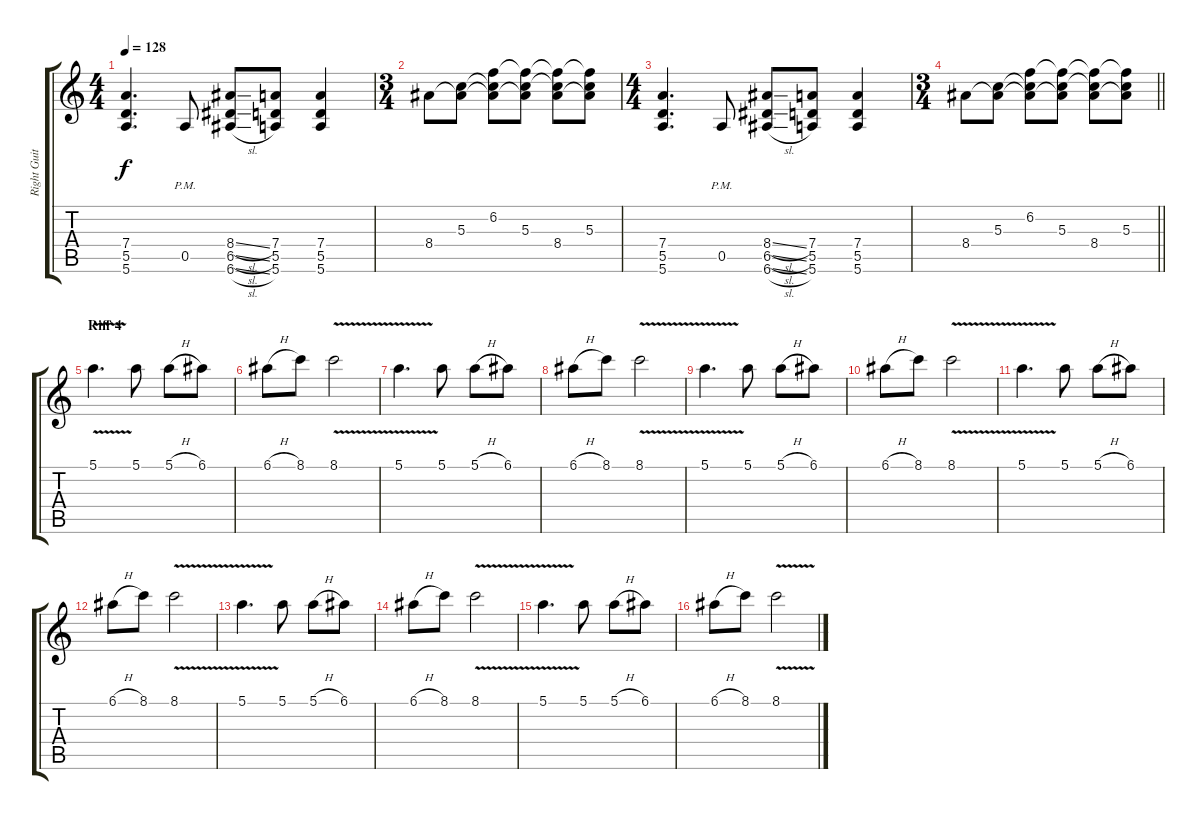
\track ("Right Guitar" "Right Guit") {instrument electricguitarjazz}
\staff {score tabs}
\tuning (E4 B3 G3 D3 A2 E2) {hide}
\ts (4 4)
\tempo 128
\clef g2
\ks c
(7.4 5.5 5.6).4{d dy f} 0.5{pm}.8 (8.4{sl} 6.5{sl} 6.6{sl}).8 (7.4 5.5 5.6).8 (7.4 5.5 5.6).4 |
\ts (3 4)
8.4.8 (5.3 8.4{t}).8 (6.2 5.3{t} 8.4{t}).8 (6.2{t} 5.3 8.4{t}).8 (6.2{t} 5.3{t} 8.4).8 (6.2{t} 5.3 8.4{t}).8 |
\ts (4 4)
(7.4 5.5 5.6).4{d} 0.5{pm}.8 (8.4{sl} 6.5{sl} 6.6{sl}).8 (7.4 5.5 5.6).8 (7.4 5.5 5.6).4 |
\ts (3 4)
\barLineRight lightlight
8.4.8 (5.3 8.4{t}).8 (6.2 5.3{t} 8.4{t}).8 (6.2{t} 5.3 8.4{t}).8 (6.2{t} 5.3{t} 8.4).8 (6.2{t} 5.3 8.4{t}).8 |
\section ("" "Riff 4")
5.1{v}.4{d} 5.1.8 5.1{h}.8 6.1.8 |
6.1{h}.8 8.1.8 8.1{v}.2 |
5.1{v}.4{d} 5.1.8 5.1{h}.8 6.1.8 |
6.1{h}.8 8.1.8 8.1{v}.2 |
5.1{v}.4{d} 5.1.8 5.1{h}.8 6.1.8 |
6.1{h}.8 8.1.8 8.1{v}.2 |
5.1{v}.4{d} 5.1.8 5.1{h}.8 6.1.8 |
6.1{h}.8 8.1.8 8.1{v}.2 |
5.1{v}.4{d} 5.1.8 5.1{h}.8 6.1.8 |
6.1{h}.8 8.1.8 8.1{v}.2 |
5.1{v}.4{d} 5.1.8 5.1{h}.8 6.1.8 |
6.1{h}.8 8.1.8 8.1{v}.2
